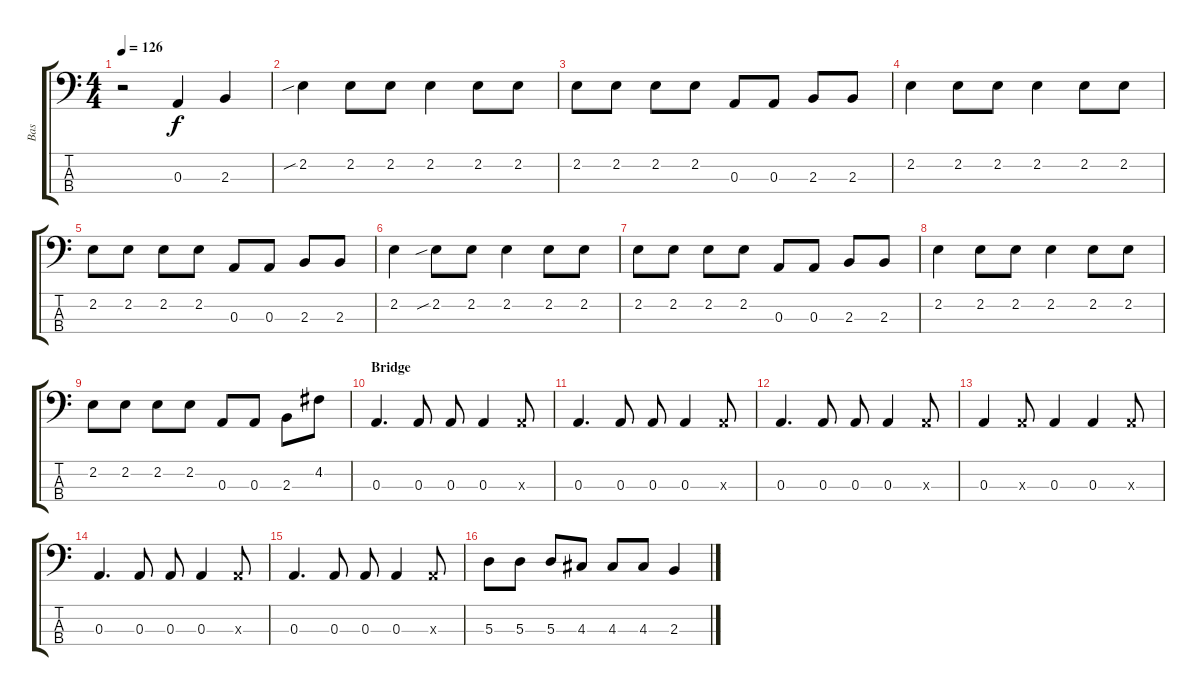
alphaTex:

\track ("Bas" "Bas") {instrument electricbassfinger}
\staff {score tabs}
\tuning (G2 D2 A1 E1) {hide}
\ts (4 4)
\tempo 126
\clef f4
\ks c
r.2{dy f} 0.3.4 2.3.4 |
\section ("" "")
2.2{sib}.4 2.2.8 2.2.8 2.2.4 2.2.8 2.2.8 |
2.2.8 2.2.8 2.2.8 2.2.8 0.3.8 0.3.8 2.3.8 2.3.8 |
2.2.4 2.2.8 2.2.8 2.2.4 2.2.8 2.2.8 |
2.2.8 2.2.8 2.2.8 2.2.8 0.3.8 0.3.8 2.3.8 2.3.8 |
2.2.4 2.2{sib}.8 2.2.8 2.2.4 2.2.8 2.2.8 |
2.2.8 2.2.8 2.2.8 2.2.8 0.3.8 0.3.8 2.3.8 2.3.8 |
2.2.4 2.2.8 2.2.8 2.2.4 2.2.8 2.2.8 |
2.2.8 2.2.8 2.2.8 2.2.8 0.3.8 0.3.8 2.3.8 4.2.8 |
\section ("" "Bridge")
0.3.4{d} 0.3.8 0.3.8 0.3.4 0.3{x}.8 |
0.3.4{d} 0.3.8 0.3.8 0.3.4 0.3{x}.8 |
0.3.4{d} 0.3.8 0.3.8 0.3.4 0.3{x}.8 |
0.3.4 0.3{x}.8 0.3.4 0.3.4 0.3{x}.8 |
0.3.4{d} 0.3.8 0.3.8 0.3.4 0.3{x}.8 |
0.3.4{d} 0.3.8 0.3.8 0.3.4 0.3{x}.8 |
5.3.8 5.3.8 5.3.8 4.3.8 4.3.8 4.3.8 2.3.4
